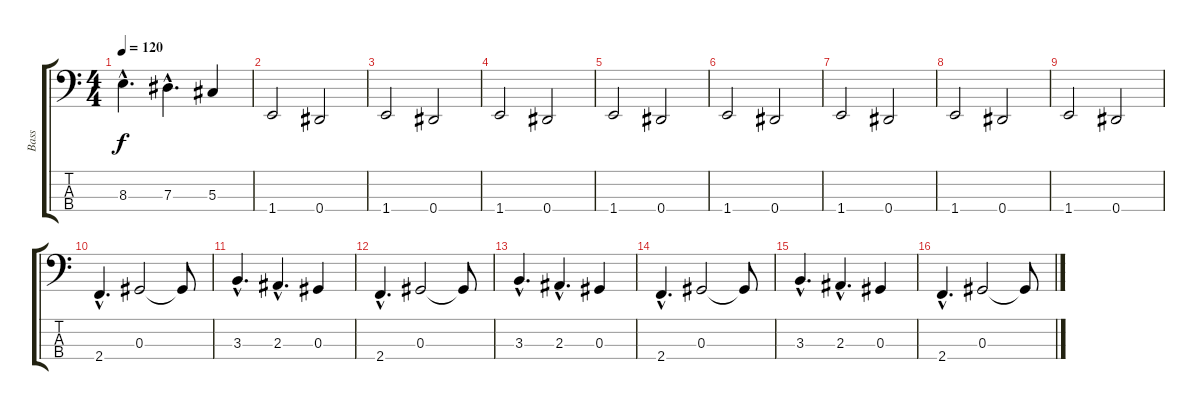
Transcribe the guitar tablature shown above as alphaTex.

\track ("Bass" "Bass") {instrument electricbassfinger}
\staff {score tabs}
\tuning (Gb2 Db2 Ab1 Eb1) {hide}
\ts (4 4)
\tempo 120
\clef f4
\ks c
8.3{hac}.4{d dy f} 7.3{hac}.4{d} 5.3.4 |
1.4.2 0.4.2 |
1.4.2 0.4.2 |
1.4.2 0.4.2 |
1.4.2 0.4.2 |
1.4.2 0.4.2 |
1.4.2 0.4.2 |
1.4.2 0.4.2 |
1.4.2 0.4.2 |
2.4{hac}.4{d} 0.3.2 0.3{t}.8 |
3.3{hac}.4{d} 2.3{hac}.4{d} 0.3.4 |
2.4{hac}.4{d} 0.3.2 0.3{t}.8 |
3.3{hac}.4{d} 2.3{hac}.4{d} 0.3.4 |
2.4{hac}.4{d} 0.3.2 0.3{t}.8 |
3.3{hac}.4{d} 2.3{hac}.4{d} 0.3.4 |
2.4{hac}.4{d} 0.3.2 0.3{t}.8
